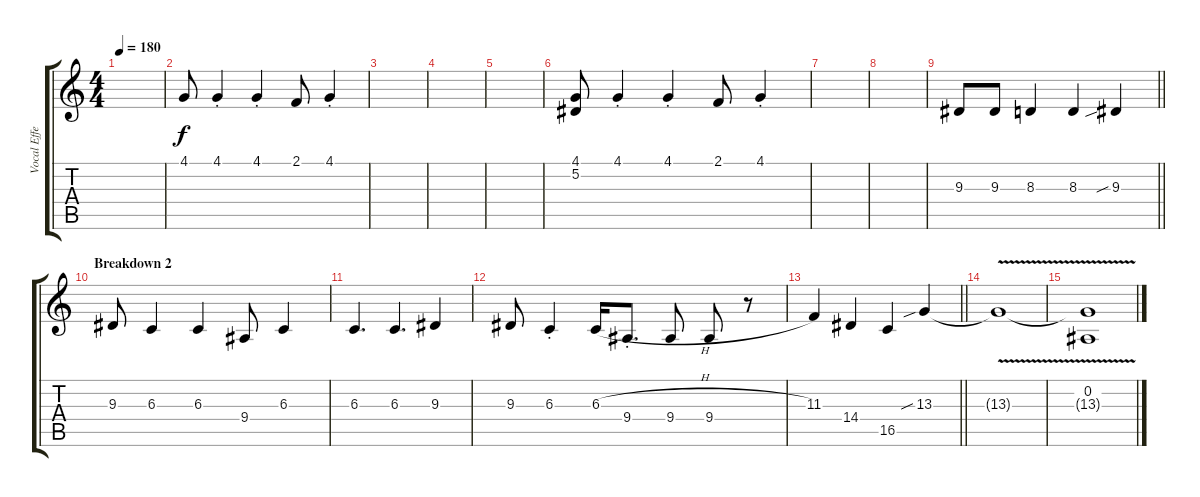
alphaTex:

\track ("Vocal Effects [Draiman]" "Vocal Effe") {instrument pad8sweep}
\staff {score tabs}
\tuning (Eb4 Bb3 Gb3 Db3 Ab2 Db2) {hide}
\ts (4 4)
\tempo 180
\clef g2
\ks c
|
4.1.8 4.1{st}.4 4.1{st}.4 2.1.8 4.1{st}.4 |
|
|
|
(4.1 5.2).8 4.1{st}.4 4.1{st}.4 2.1.8 4.1{st}.4 |
|
|
\barLineRight lightlight
9.3.8 9.3.8 8.3.4 8.3.4 9.3{sib}.4 |
\section ("" "Breakdown 2")
9.3.8 6.3.4 6.3.4 9.4.8 6.3.4 |
6.3.4{d} 6.3.4{d} 9.3.4 |
9.3.8 6.3{st}.4 6.3{h}.16 9.4{st}.8{d} 9.4.8 9.4.8 r.8 |
\barLineRight lightlight
11.3.4 14.4.4 16.5.4 13.3{sib}.4 |
13.3{v t}.1 |
(0.2 13.3{t}).1
